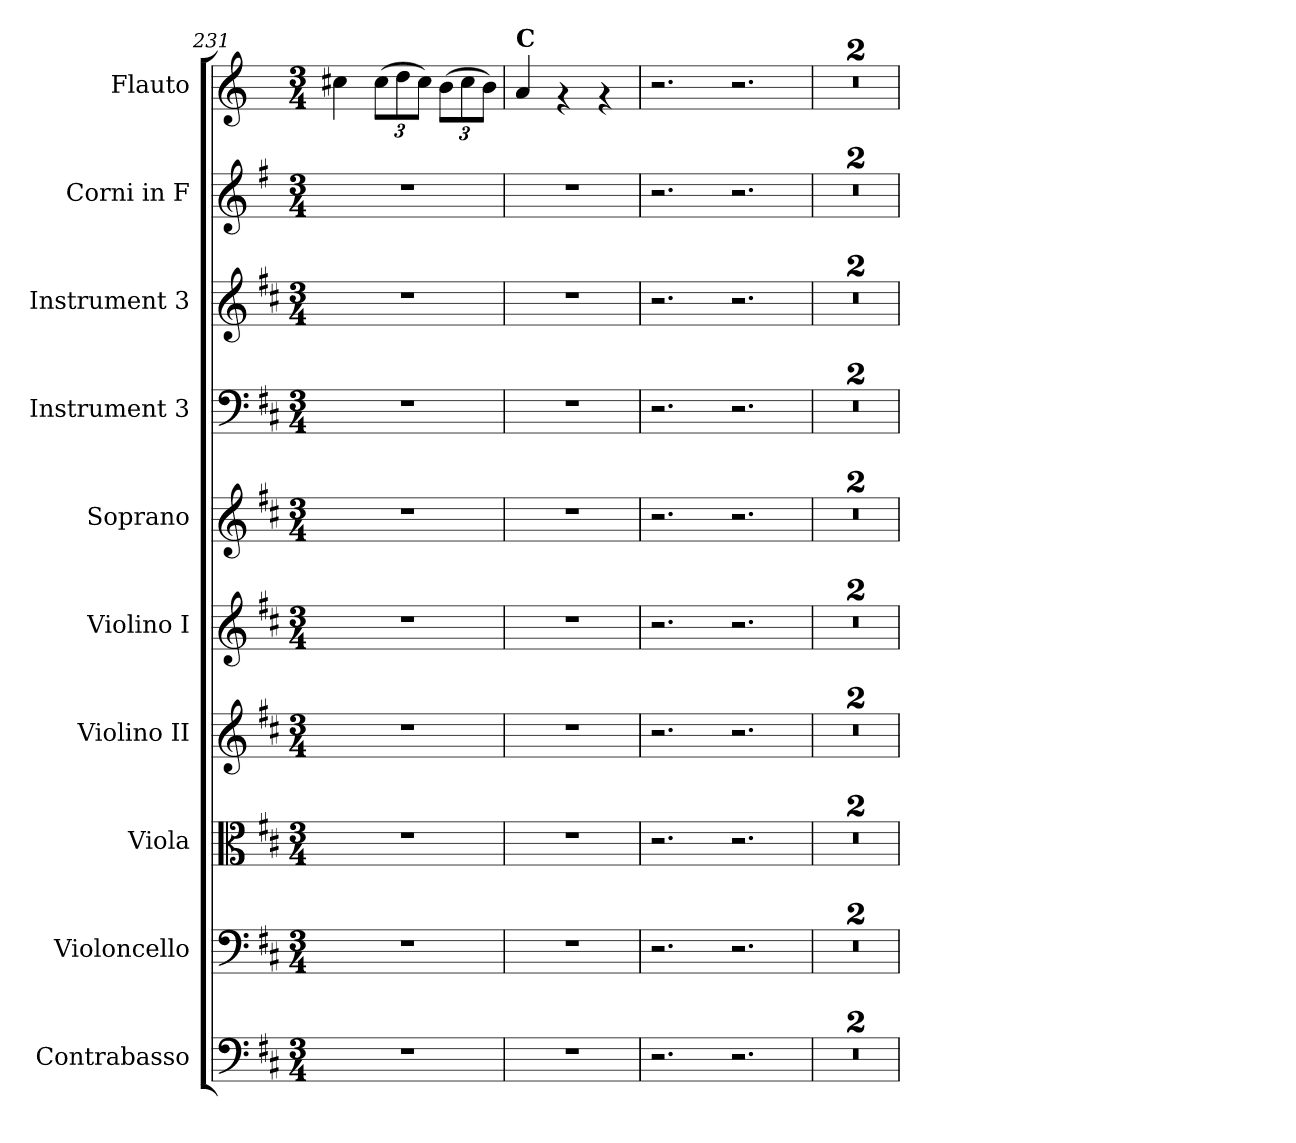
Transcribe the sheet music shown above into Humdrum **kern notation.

**kern	**kern	**kern	**kern	**kern	**kern	**kern	**kern	**kern	**kern
*part10	*part9	*part8	*part7	*part6	*part5	*part4	*part3	*part2	*part1
*staff10	*staff9	*staff8	*staff7	*staff6	*staff5	*staff4	*staff3	*staff2	*staff1
*I"Contrabasso	*I"Violoncello	*I"Viola	*I"Violino II	*I"Violino I	*I"Soprano	*I"Instrument 3	*I"Instrument 3	*I"Corni in F	*I"Flauto
*I'Cb.	*I'Vc.	*I'Vla.	*I'Vln. II	*I'Vln. I	*I'S	*	*	*I'Cor.	*I'Fl.
*clefF4	*clefF4	*clefC3	*clefG2	*clefG2	*clefG2	*clefF4	*clefG2	*clefG2	*clefG2
*ITrd1c2	*ITrd1c2	*ITrd1c2	*ITrd1c2	*ITrd1c2	*ITrd1c2	*ITrd1c2	*ITrd1c2	*ITrd4c7	*ITrd1c2
*k[]	*k[]	*k[]	*k[]	*k[]	*k[]	*k[]	*k[]	*k[]	*k[b-e-]
*C:	*C:	*C:	*C:	*C:	*C:	*C:	*C:	*C:	*B-:
*M3/4	*M3/4	*M3/4	*M3/4	*M3/4	*M3/4	*M3/4	*M3/4	*M3/4	*M3/4
=231	=231	=231	=231	=231	=231	=231	=231	=231	=231
2.r	2.r	2.r	2.r	2.r	2.r	2.r	2.r	2.r	4bn\
*	*	*	*	*	*	*	*	*	*Xbrackettup
.	.	.	.	.	.	.	.	.	(>12b\L
.	.	.	.	.	.	.	.	.	12cc\
.	.	.	.	.	.	.	.	.	12b\J)
.	.	.	.	.	.	.	.	.	(>12a\L
.	.	.	.	.	.	.	.	.	12b\
.	.	.	.	.	.	.	.	.	12a\J)
!!LO:PB:g=z
=232	=232	=232	=232	=232	=232	=232	=232	=232	=232
!	!	!	!	!	!	!	!	!	!LO:TX:a:B:t=C
2.r	2.r	2.r	2.r	2.r	2.r	2.r	2.r	2.r	4g/
.	.	.	.	.	.	.	.	.	4rf
.	.	.	.	.	.	.	.	.	4rf
=233	=233	=233	=233	=233	=233	=233	=233	=233	=233
2.r	2.r	2.r	2.r	2.r	2.r	2.r	2.r	2.r	2.r
2.r	2.r	2.r	2.r	2.r	2.r	2.r	2.r	2.r	2.r
=234	=234	=234	=234	=234	=234	=234	=234	=234	=234
2.r	2.r	2.r	2.r	2.r	2.r	2.r	2.r	2.r	2.r
=235	=235	=235	=235	=235	=235	=235	=235	=235	=235
2.r	2.r	2.r	2.r	2.r	2.r	2.r	2.r	2.r	2.r
=	=	=	=	=	=	=	=	=	=
*-	*-	*-	*-	*-	*-	*-	*-	*-	*-
